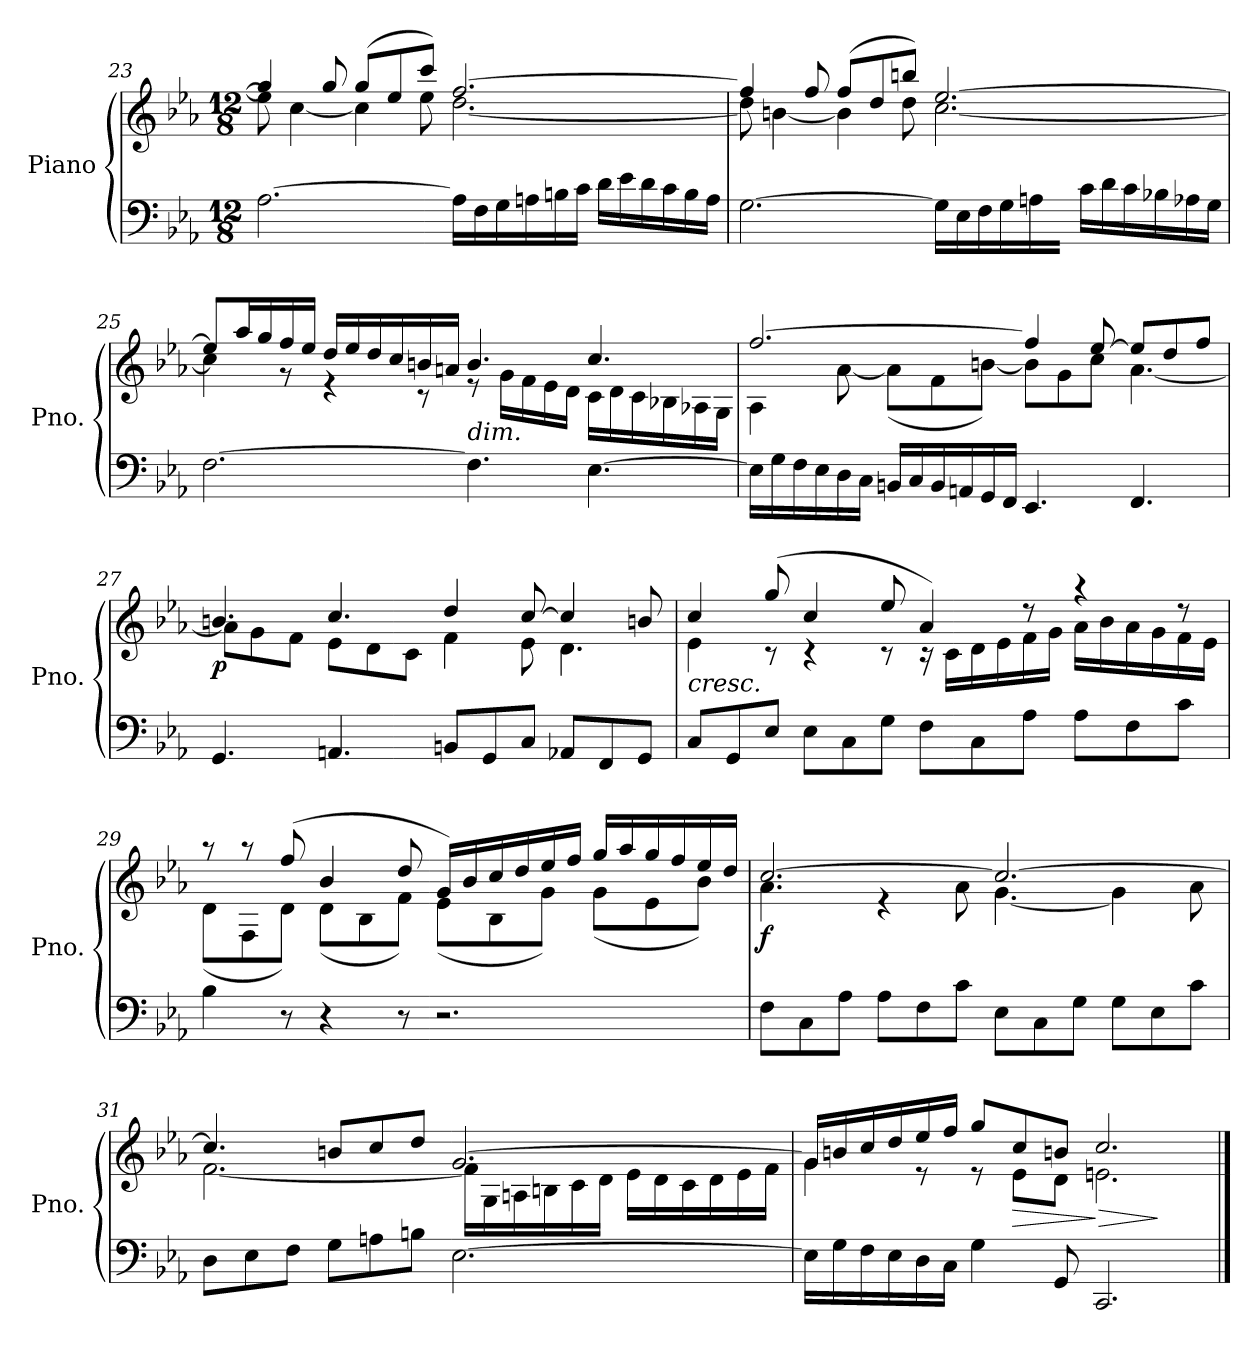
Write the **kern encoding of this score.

**kern	**kern	**dynam
*part1	*part1	*part1
*staff2	*staff1	*staff1/2
*I"Piano	*	*
*I'Pno.	*	*
*clefF4	*clefG2	*
*k[b-e-a-]	*k[b-e-a-]	*
*M12/8	*M12/8	*
=23	=23	=23
*	*^	*
[2.A-\	4gg/]	8ee-\]	.
.	.	[4cc\	.
.	8gg/	.	.
.	(>8gg/L	4cc\]	.
.	8ee-/	.	.
.	8ccc/J)	8ee-\	.
16A-\LL]	[2.ff/	[2.dd\	.
16F\	.	.	.
16G\	.	.	.
16An\	.	.	.
16Bn\	.	.	.
16c\JJ	.	.	.
16d\LL	.	.	.
16e-\	.	.	.
16d\	.	.	.
16c\	.	.	.
16B\	.	.	.
16A\JJ	.	.	.
=24	=24	=24	=24
[2.G\	4ff/]	8dd\]	.
.	.	[4bn\	.
.	8ff/	.	.
.	(>8ff/L	4b\]	.
.	8dd/	.	.
.	8bbn/J)	8dd\	.
16G\LL]	[2.ee-/	[2.cc\	.
16E-\	.	.	.
16F\	.	.	.
16G\	.	.	.
16An\	.	.	.
16Bn\JJyy	.	.	.
16c\LL	.	.	.
16d\	.	.	.
16c\	.	.	.
16B-X\	.	.	.
16A-X\	.	.	.
16G\JJ	.	.	.
=25	=25	=25	=25
[2.F\	8ee-/L]	4cc\]	.
.	16aa-/L	.	.
.	16gg/	.	.
.	16ff/	8r	.
.	16ee-/JJ	.	.
.	16dd/LL	4r	.
.	16ee-/	.	.
.	16dd/	.	.
.	16cc/	.	.
.	16bn/	8r	.
.	16an/JJ	.	.
!	!LO:TX:b:i:t=dim.	!	!
4.F\]	4.b/	8r	.
.	.	16g\LL	.
.	.	16f\	.
.	.	16e-\	.
.	.	16d\JJ	.
[4.E-\	4.cc/	16c\LL	.
.	.	16d\	.
.	.	16c\	.
.	.	16B-X\	.
.	.	16A-X\	.
.	.	16G\JJ	.
=26	=26	=26	=26
16E-\LL]	[2.ff/	4A-\	.
16G\	.	.	.
16F\	.	.	.
16E-\	.	.	.
16D\	.	[8a-\	.
16C\JJ	.	.	.
16BBn/LL	.	(<8a-\L]	.
16C/	.	.	.
16BB/	.	8f\	.
16AAn/	.	.	.
16GG/	.	[8bn\J)	.
16FF/JJ	.	.	.
4.EE-/	4ff/]	8b\L]	.
.	.	8g\	.
.	[8ee-/	8cc\J	.
4.FF/	8ee-/L]	[4.a-\	.
.	8dd/	.	.
.	8ff/J	.	.
=27	=27	=27	=27
!	!	!	!LO:DY:b
4.GG/	4.bn/	8a-\L]	p
.	.	8g\	.
.	.	8f\J	.
4.AAn/	4.cc/	8e-\L	.
.	.	8d\	.
.	.	8c\J	.
8BBn/L	4dd/	4f\	.
8GG/	.	.	.
8C/J	[8cc/	8e-\	.
8AA-X/L	4cc/]	4.d\	.
8FF/	.	.	.
8GG/J	8bn/	.	.
=28	=28	=28	=28
!	!LO:TX:b:i:t=cresc.	!	!
8C/L	4cc/	4e-\	.
8GG/	.	.	.
8E-/J	(>8gg/	8r	.
8E-\L	4cc/	4r	.
8C\	.	.	.
8G\J	8ee-/	8r	.
8F\L	4a-/)	16r	.
.	.	16c\LL	.
8C\	.	16d\	.
.	.	16e-\	.
8A-\J	8r	16f\	.
.	.	16g\JJ	.
8A-\L	4r	16a-\LL	.
.	.	16b-\	.
8F\	.	16a-\	.
.	.	16g\	.
8c\J	8r	16f\	.
.	.	16e-\JJ	.
=29	=29	=29	=29
4B-\	8r	(>8d\L	.
.	8r	8F\	.
8r	(>8ff/	8d\J)	.
4r	4b-/	(<8d\L	.
.	.	8B-\	.
8r	8dd/	8f\J)	.
2.r	16g/LL)	(<8e-\L	.
.	16b-/	.	.
.	16cc/	8B-\	.
.	16dd/	.	.
.	16ee-/	8g\J)	.
.	16ff/JJ	.	.
.	16gg/LL	(<8g\L	.
.	16aa-/	.	.
.	16gg/	8e-\	.
.	16ff/	.	.
.	16ee-/	8b-\J)	.
.	16dd/JJ	.	.
=30	=30	=30	=30
!	!	!	!LO:DY:b
8F\L	[2.cc/	4.a-\	f
8C\	.	.	.
8A-\J	.	.	.
8A-\L	.	4r	.
8F\	.	.	.
8c\J	.	8a-\	.
8E-\L	2.cc/_	[4.g\	.
8C\	.	.	.
8G\J	.	.	.
8G\L	.	4g\]	.
8E-\	.	.	.
8c\J	.	8a-\	.
=31	=31	=31	=31
8D\L	4.cc/]	[2.f\	.
8E-\	.	.	.
8F\J	.	.	.
8G\L	8bn/L	.	.
8An\	8cc/	.	.
8Bn\J	8dd/J	.	.
[2.E-\	[2.g/	16f\LL]	.
.	.	16G\	.
.	.	16An\	.
.	.	16Bn\	.
.	.	16c\	.
.	.	16d\JJ	.
.	.	16e-\LL	.
.	.	16d\	.
.	.	16c\	.
.	.	16d\	.
.	.	16e-\	.
.	.	16f\JJ	.
=32	=32	=32	=32
16E-\LL]	16g/LL]	4g\	.
16G\	16bn/	.	.
16F\	16cc/	.	.
16E-\	16dd/	.	.
16D\	16ee-/	8r	.
16C\JJ	16ff/JJ	.	.
4G\	8gg/L	8r	.
!	!	!	!LO:HP:b
.	8cc/	8e-\L	>
8GG/	8bn/J	8d\J	.
!	!	!	!LO:HP:n=1:b
2.CC/	2.cc/	2.en\	] >
*	*v	*v	*
.	.	]
==	==	==
*-	*-	*-
